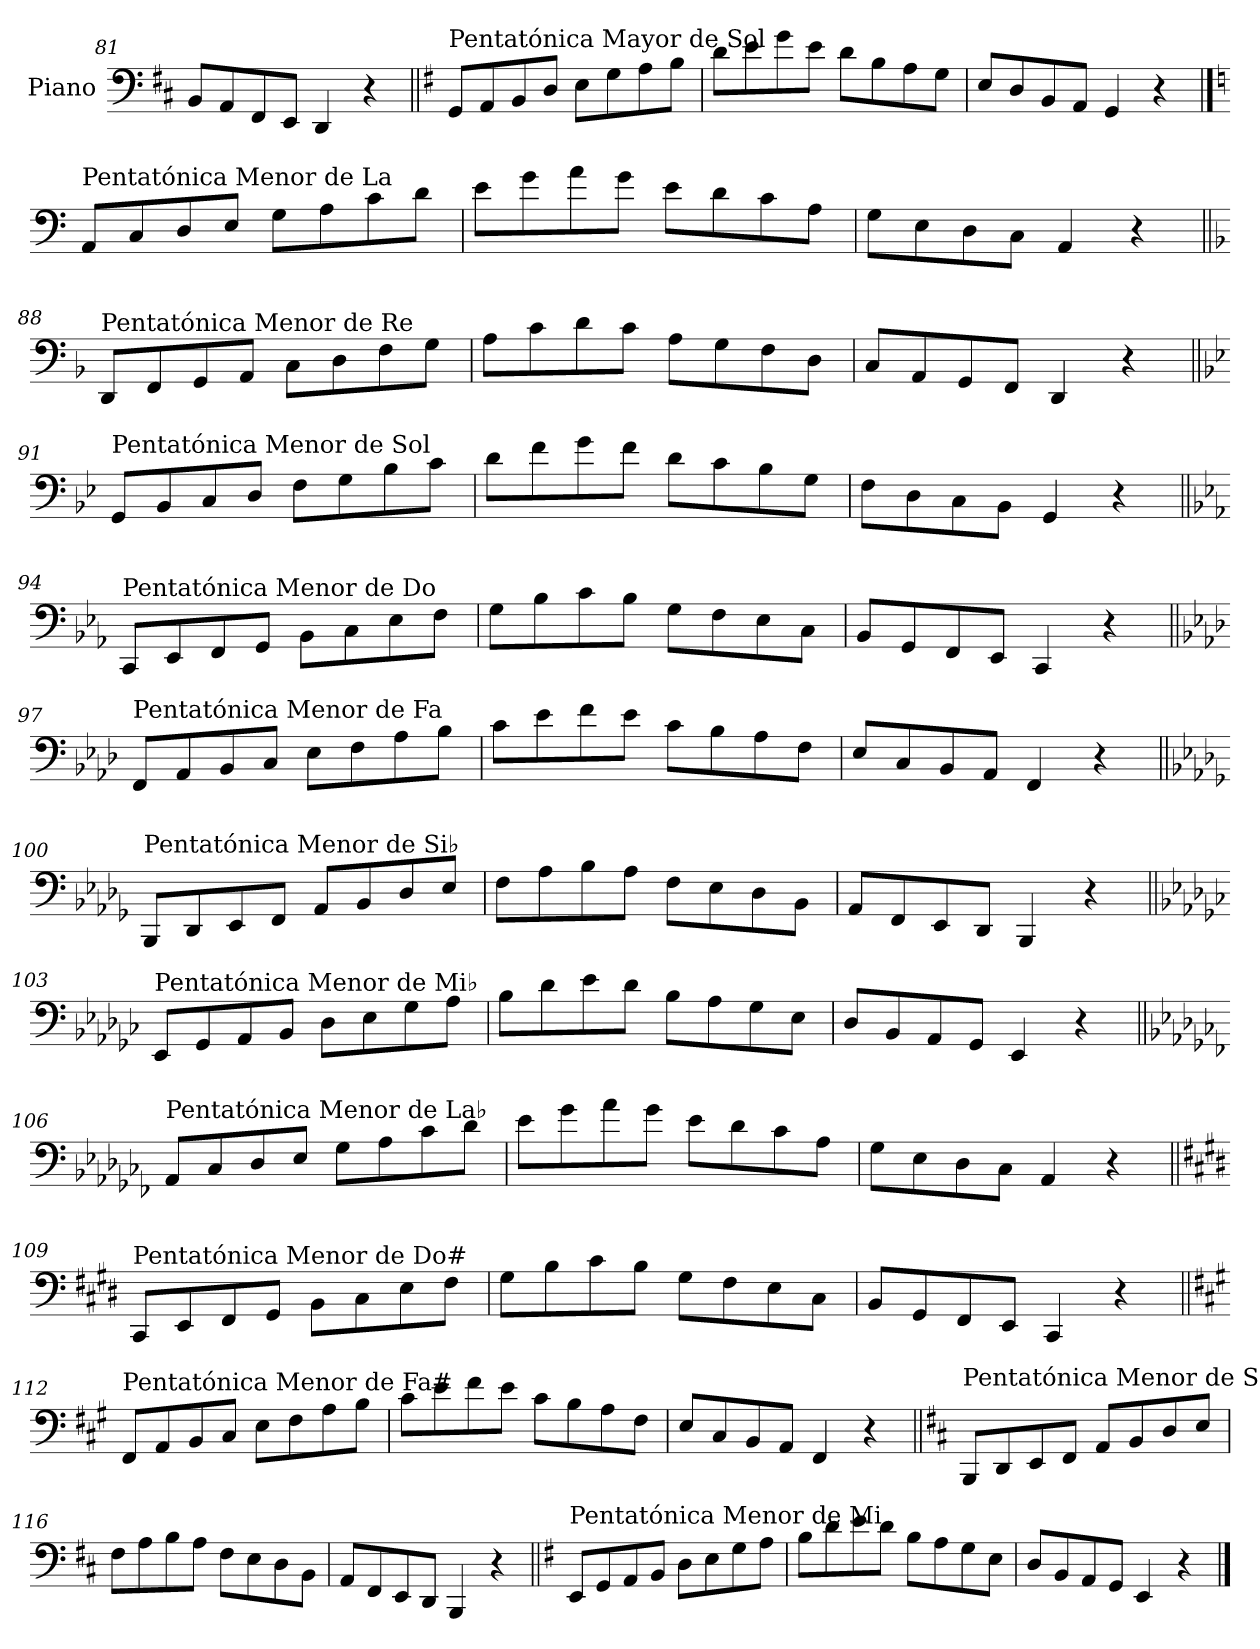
**kern
*part1
*staff1
*I"Piano
*I'Pno.
*clefF4
*k[f#c#]
=81
8BB/L
8AA/
8FF#/
8EE/J
4DD/
4r
=82||
*k[f#]
!LO:TX:a:t=Pentatónica Mayor de Sol
8GG/L
8AA/
8BB/
8D/J
8E\L
8G\
8A\
8B\J
=83
8d\L
8e\
8g\
8e\J
8d\L
8B\
8A\
8G\J
=84
8E/L
8D/
8BB/
8AA/J
4GG/
4r
!!LO:PB:g=z
==85
*k[]
!LO:TX:a:t=Pentatónica Menor de La
8AA/L
8C/
8D/
8E/J
8G\L
8A\
8c\
8d\J
=86
8e\L
8g\
8a\
8g\J
8e\L
8d\
8c\
8A\J
=87
8G\L
8E\
8D\
8C\J
4AA/
4r
=88||
*k[b-]
!LO:TX:a:t=Pentatónica Menor de Re
8DD/L
8FF/
8GG/
8AA/J
8C\L
8D\
8F\
8G\J
=89
8A\L
8c\
8d\
8c\J
8A\L
8G\
8F\
8D\J
=90
8C/L
8AA/
8GG/
8FF/J
4DD/
4r
!!LO:LB:g=z
=91||
*k[b-e-]
!LO:TX:a:t=Pentatónica Menor de Sol
8GG/L
8BB-/
8C/
8D/J
8F\L
8G\
8B-\
8c\J
=92
8d\L
8f\
8g\
8f\J
8d\L
8c\
8B-\
8G\J
=93
8F\L
8D\
8C\
8BB-\J
4GG/
4r
=94||
*k[b-e-a-]
!LO:TX:a:t=Pentatónica Menor de Do
8CC/L
8EE-/
8FF/
8GG/J
8BB-\L
8C\
8E-\
8F\J
=95
8G\L
8B-\
8c\
8B-\J
8G\L
8F\
8E-\
8C\J
=96
8BB-/L
8GG/
8FF/
8EE-/J
4CC/
4r
!!LO:LB:g=z
=97||
*k[b-e-a-d-]
!LO:TX:a:t=Pentatónica Menor de Fa
8FF/L
8AA-/
8BB-/
8C/J
8E-\L
8F\
8A-\
8B-\J
=98
8c\L
8e-\
8f\
8e-\J
8c\L
8B-\
8A-\
8F\J
=99
8E-/L
8C/
8BB-/
8AA-/J
4FF/
4r
=100||
*k[b-e-a-d-g-]
!LO:TX:a:t=Pentatónica Menor de Si♭
8BBB-/L
8DD-/
8EE-/
8FF/J
8AA-/L
8BB-/
8D-/
8E-/J
=101
8F\L
8A-\
8B-\
8A-\J
8F\L
8E-\
8D-\
8BB-\J
=102
8AA-/L
8FF/
8EE-/
8DD-/J
4BBB-/
4r
!!LO:LB:g=z
=103||
*k[b-e-a-d-g-c-]
!LO:TX:a:t=Pentatónica Menor de Mi♭
8EE-/L
8GG-/
8AA-/
8BB-/J
8D-\L
8E-\
8G-\
8A-\J
=104
8B-\L
8d-\
8e-\
8d-\J
8B-\L
8A-\
8G-\
8E-\J
=105
8D-/L
8BB-/
8AA-/
8GG-/J
4EE-/
4r
=106||
*k[b-e-a-d-g-c-f-]
!LO:TX:a:t=Pentatónica Menor de La♭
8AA-/L
8C-/
8D-/
8E-/J
8G-\L
8A-\
8c-\
8d-\J
=107
8e-\L
8g-\
8a-\
8g-\J
8e-\L
8d-\
8c-\
8A-\J
=108
8G-\L
8E-\
8D-\
8C-\J
4AA-/
4r
!!LO:LB:g=z
=109||
*k[f#c#g#d#]
!LO:TX:a:t=Pentatónica Menor de Do#
8CC#/L
8EE/
8FF#/
8GG#/J
8BB\L
8C#\
8E\
8F#\J
=110
8G#\L
8B\
8c#\
8B\J
8G#\L
8F#\
8E\
8C#\J
=111
8BB/L
8GG#/
8FF#/
8EE/J
4CC#/
4r
=112||
*k[f#c#g#]
!LO:TX:a:t=Pentatónica Menor de Fa#
8FF#/L
8AA/
8BB/
8C#/J
8E\L
8F#\
8A\
8B\J
=113
8c#\L
8e\
8f#\
8e\J
8c#\L
8B\
8A\
8F#\J
=114
8E/L
8C#/
8BB/
8AA/J
4FF#/
4r
!!LO:LB:g=z
=115||
*k[f#c#]
!LO:TX:a:t=Pentatónica Menor de Si
8BBB/L
8DD/
8EE/
8FF#/J
8AA/L
8BB/
8D/
8E/J
=116
8F#\L
8A\
8B\
8A\J
8F#\L
8E\
8D\
8BB\J
=117
8AA/L
8FF#/
8EE/
8DD/J
4BBB/
4r
=118||
*k[f#]
!LO:TX:a:t=Pentatónica Menor de Mi
8EE/L
8GG/
8AA/
8BB/J
8D\L
8E\
8G\
8A\J
=119
8B\L
8d\
8e\
8d\J
8B\L
8A\
8G\
8E\J
=120
8D/L
8BB/
8AA/
8GG/J
4EE/
4r
==
*-
